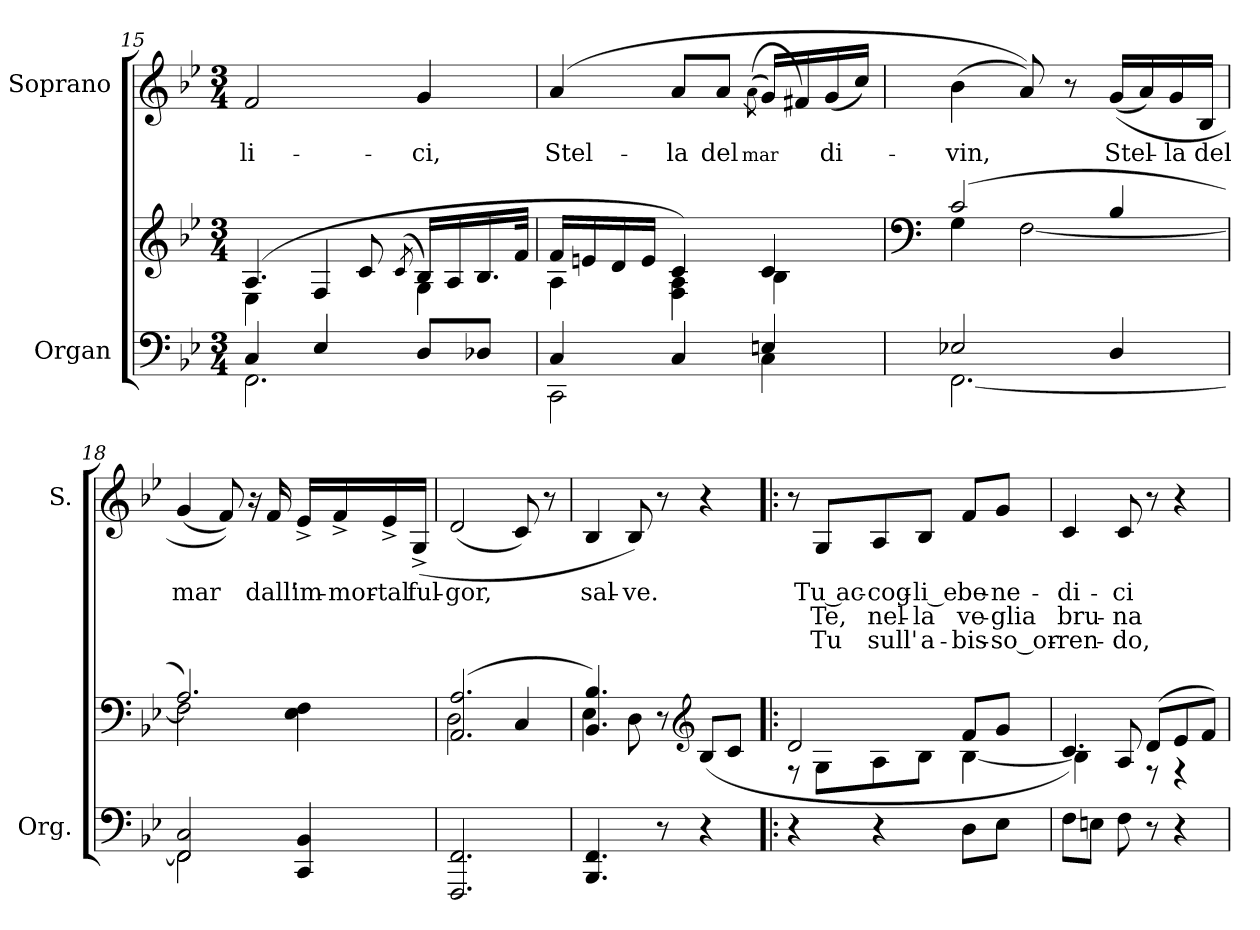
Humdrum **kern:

**kern	**kern	**kern	**text	**text	**text
*part2	*part2	*part1	*part1	*part1	*part1
*staff3	*staff2	*staff1	*staff1	*staff1	*staff1
*I"Organ	*	*I"Soprano	*	*	*
*I'Org.	*	*I'S.	*	*	*
*clefF4	*clefG2	*clefG2	*	*	*
*k[b-e-]	*k[b-e-]	*k[b-e-]	*	*	*
*B-:	*B-:	*B-:	*	*	*
*M3/4	*M3/4	*M3/4	*	*	*
=15	=15	=15	=15	=15	=15
*^	*^	*	*	*	*
!	!	!	!	!	!LO:LY:b:color=#000000	!	!
4Ci/	2.FFi\	(4.Ai/	4E-i\	2fi/	-li-	.	.
4E-i/	.	.	4Fi/	.	.	.	.
.	.	8ci/	.	.	.	.	.
.	.	(8qci/	.	.	.	.	.
!	!	!	!	!	!LO:LY:b:color=#000000	!	!
8Di/L	.	16B-i/LL)	4Gi\	4gi/	-ci,	.	.
.	.	16Ai/	.	.	.	.	.
8D-Xi/J	.	16.B-i/	.	.	.	.	.
.	.	32fi/JJk	.	.	.	.	.
!!LO:LB:g=z
=16	=16	=16	=16	=16	=16	=16	=16
!	!	!	!	!	!LO:LY:b:color=#000000	!	!
4Ci/	2CCi\	16fi/LL	4Ai\	(4ai/	Stel-	.	.
.	.	16eni/	.	.	.	.	.
.	.	16di/	.	.	.	.	.
.	.	16ei/JJ	.	.	.	.	.
!	!	!	!	!	!LO:LY:b:color=#000000	!	!
4Ci/	.	4ci/)	4Fi\ 4Ai	8ai/L	-la	.	.
!	!	!	!	!	!LO:LY:b:color=#000000	!	!
.	.	.	.	8ai/J	del	.	.
!	!	!	!	!	!LO:LY:b:color=#000000	!	!
.	.	.	.	((8qai\	mar	.	.
4Eni/	4Ci\	4ci/	4B-i\	16gi/LL)	.	.	.
.	.	.	.	16f#Xi/)	.	.	.
!	!	!	!	!	!LO:LY:b:color=#000000	!	!
.	.	.	.	(16gi/	di-	.	.
.	.	.	.	16cci/JJ)	.	.	.
=17	=17	=17	=17	=17	=17	=17	=17
*	*	*clefF4	*	*	*	*	*
!	!	!	!	!	!LO:LY:b:color=#000000	!	!
2E-Xi/	[2.FFi\	(2ci/	4Gi\	(4b-i\	-vin,	.	.
.	.	.	[2Fi\	8ai/))	.	.	.
.	.	.	.	8r	.	.	.
!	!	!	!	!	!LO:LY:b:color=#000000	!	!
4Di/	.	4B-i/	.	((16gi/LL	Stel-	.	.
.	.	.	.	16ai/)	.	.	.
!	!	!	!	!	!LO:LY:b:color=#000000	!	!
.	.	.	.	16gi/	-la	.	.
!	!	!	!	!	!LO:LY:b:color=#000000	!	!
.	.	.	.	16B-i/JJ	del	.	.
=18	=18	=18	=18	=18	=18	=18	=18
!	!	!	!	!	!LO:LY:b:color=#000000	!	!
2FFi/] 2Ci	2FFi\	2.Ai/)	2Fi\]	(4gi/	mar	.	.
.	.	.	.	8fi/))	.	.	.
.	.	.	.	16r	.	.	.
!	!	!	!	!	!LO:LY:b:color=#000000	!	!
.	.	.	.	16fi/	dall'	.	.
!	!	!	!	!	!LO:LY:b:color=#000000	!	!
4CCi/ 4BB-i	4ryy	.	4E-i\ 4Fi	16e-^i/LL	im-	.	.
!	!	!	!	!	!LO:LY:b:color=#000000	!	!
.	.	.	.	16f^i/	-mor-	.	.
!	!	!	!	!	!LO:LY:b:color=#000000	!	!
.	.	.	.	16e-^i/	-tal	.	.
!	!	!	!	!	!LO:LY:b:color=#000000	!	!
.	.	.	.	(16G^i/JJ	ful-	.	.
*v	*v	*	*	*	*	*	*
=19	=19	=19	=19	=19	=19	=19
!	!	!	!	!LO:LY:b:color=#000000	!	!
2.FFFi/ 2.FFi	(2.AAi/ 2.Ai	2Di\	(2di/	-gor,	.	.
.	.	4Ci/	8ci/)	.	.	.
.	.	.	8r	.	.	.
!!LO:PB:g=z
=20	=20	=20	=20	=20	=20	=20
!	!	!	!	!LO:LY:b:color=#000000	!	!
4.BBB-i/ 4.FFi	4.BB-i/ 4.B-i)	4E-i\	4B-i/	sal-	.	.
!	!	!	!	!LO:LY:b:color=#000000	!	!
.	.	8Di\	8B-i/)	-ve.	.	.
8r	8r	4.ryy	8r	.	.	.
*	*clefG2	*	*	*	*	*
4r	(8B-i/L	.	4r	.	.	.
.	8ci/J	.	.	.	.	.
=21!|:	=21!|:	=21!|:	=21!|:	=21!|:	=21!|:	=21!|:
4r	2di/	8r	8r	.	.	.
!	!	!	!	!LO:LY:b:color=#000000	!LO:LY:b:color=#000000	!LO:LY:b:color=#000000
.	.	8Gi\L	8Gi/L	Tu ac-	Te,	Tu
!	!	!	!	!LO:LY:b:color=#000000	!LO:LY:b:color=#000000	!LO:LY:b:color=#000000
4r	.	8Ai\	8Ai/	-cog-	nel-	sull'
!	!	!	!	!LO:LY:b:color=#000000	!LO:LY:b:color=#000000	!LO:LY:b:color=#000000
.	.	8B-i\J	8B-i/J	-li_e	-la	a-
!	!	!	!	!LO:LY:b:color=#000000	!LO:LY:b:color=#000000	!LO:LY:b:color=#000000
8Di\L	8fi/L	[4B-i\	8fi/L	be-	ve-	-bis-
!	!	!	!	!LO:LY:b:color=#000000	!LO:LY:b:color=#000000	!LO:LY:b:color=#000000
8E-i\J	8gi/J	.	8gi/J	-ne-	-glia	-so_or-
=22	=22	=22	=22	=22	=22	=22
!	!	!	!	!LO:LY:b:color=#000000	!LO:LY:b:color=#000000	!LO:LY:b:color=#000000
8Fi\L	4.ci/)	4B-i\]	4ci/	-di-	bru-	-ren-
8Eni\J	.	.	.	.	.	.
!	!	!	!	!LO:LY:b:color=#000000	!LO:LY:b:color=#000000	!LO:LY:b:color=#000000
8Fi\	.	8Ai/	8ci/	-ci	-na	-do,
8r	(8di/L	8r	8r	.	.	.
4r	8e-i/	4r	4r	.	.	.
.	8fi/J)	.	.	.	.	.
*	*v	*v	*	*	*	*
=	=	=	=	=	=
*-	*-	*-	*-	*-	*-
